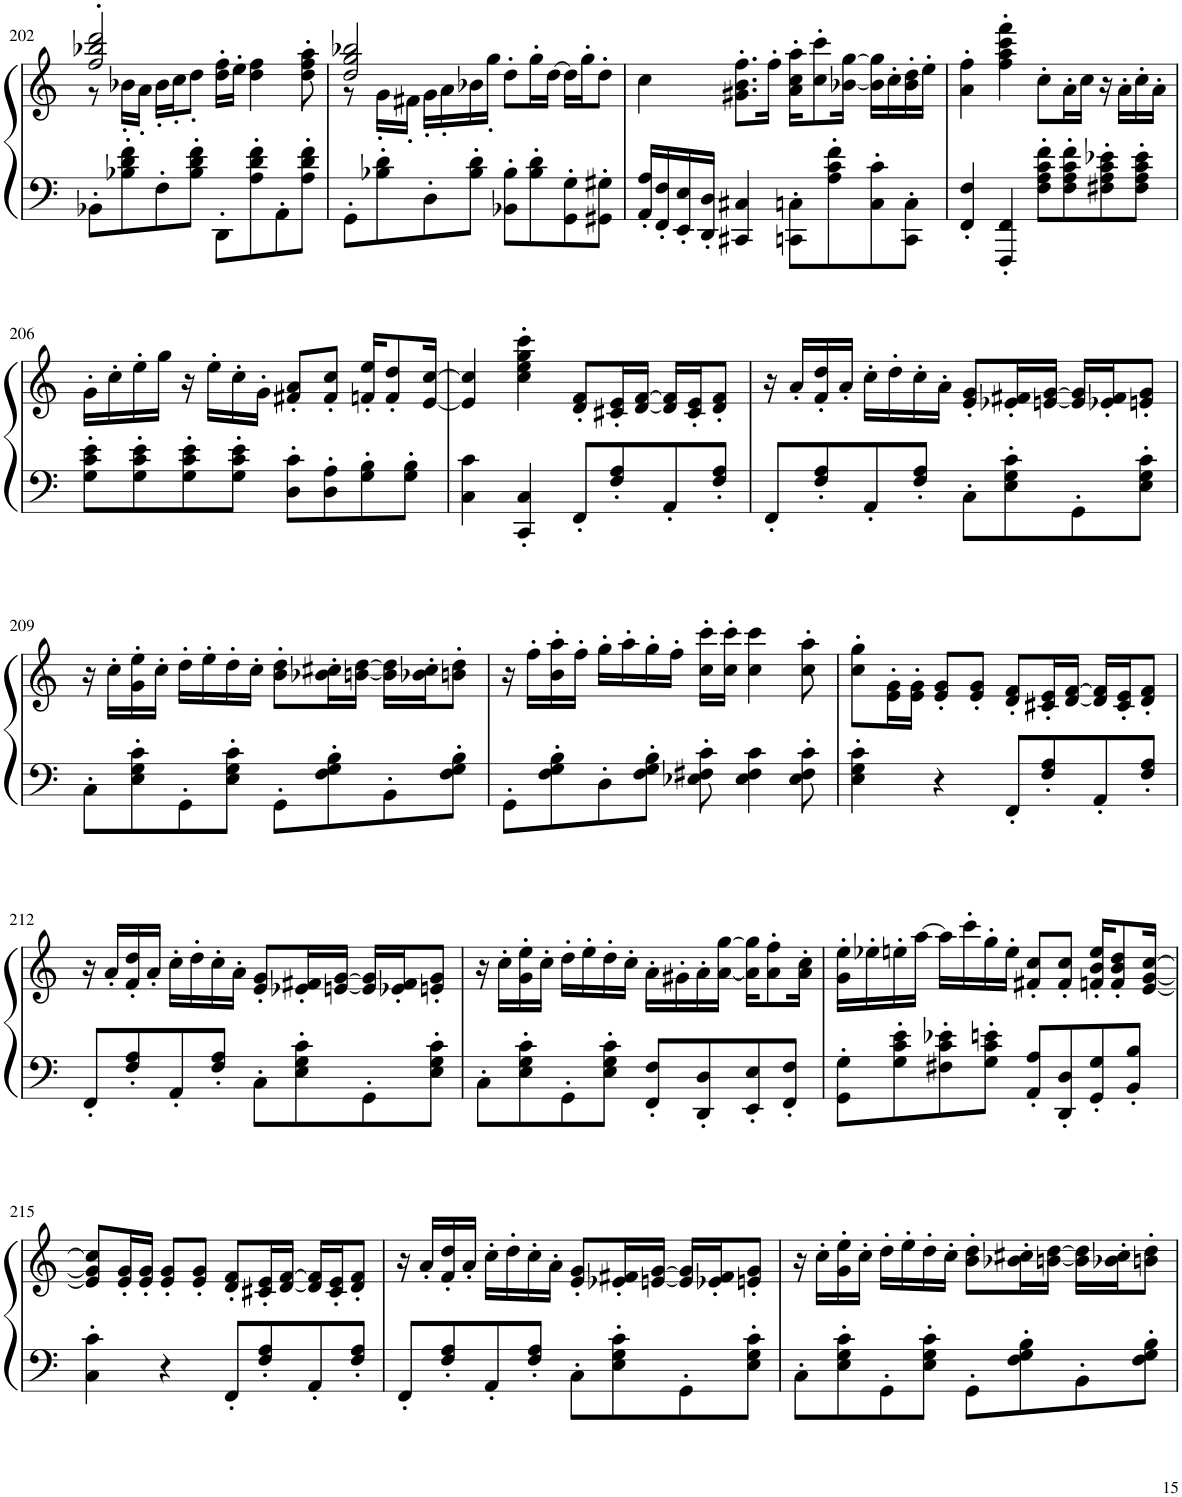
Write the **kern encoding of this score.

**kern	**kern
*part1	*part1
*staff2	*staff1
*I"Piano	*
*I'Pno.	*
!!LO:PB:g=z
*clefF4	*clefG2
*k[]	*k[]
*M4/4	*M4/4
=202	=202
*	*^
8BB-X'\L	2ff/' 2bb-X/' 2ddd/'	8r
8B-X\' 8d\' 8f\'	.	16b-X'\LL
.	.	16a'\JJ
8F'\	.	16b-'\LL
.	.	16cc'\J
8B-\' 8d\' 8f\'J	.	8dd'\J
8DD'\L	16dd\' 16ff\'LL	2ryy
.	16ee'\JJ	.
8A\' 8d\' 8f\'	4dd\ 4ff\	.
8AA'\	.	.
8A\' 8d\' 8f\'J	8dd\' 8ff\' 8aa\'	.
=203	=203	=203
8GG'\L	2dd/ 2gg/ 2bb-X/	8r
8B-X\' 8d\'	.	16g'\LL
.	.	16f#X'\JJ
8D'\	.	16g'\LL
.	.	16a'\
8B-\' 8d\'J	.	16b-X\
.	.	16gg'\JJ
8BB-X\' 8B-\'L	8dd'\L	2ryy
8B-\' 8d\'	16gg'\L	.
.	[16dd\JJ	.
8GG\' 8G\'	16dd\LL]	.
.	16gg'\J	.
8GG#X\' 8G#X\'J	8dd'\J	.
*	*v	*v
=204	=204
16AA/' 16A/'LL	4cc\
16FF/' 16F/'	.
16EE/' 16E/'	.
16DD/' 16D/'JJ	.
4CC#X/ 4C#X/	8.g#X\' 8.b\' 8.ff\'L
.	16ff'\Jk
8CCn\' 8Cn\'L	16a\' 16cc\' 16aa\'KL
.	8cc\' 8ccc\'
8A\' 8c\' 8f\'	.
.	[16b-X\ [16gg\Jk
8C\' 8c\'	16b-\] 16gg\]LL
.	16cc'\
8CC\' 8C\'J	16b-\' 16dd\'
.	16ee'\JJ
=205	=205
4FF/' 4F/'	4a\' 4ff\'
4FFF/' 4FF/'	4ff\' 4aa\' 4ccc\' 4fff\'
8F\' 8A\' 8c\' 8f\'L	8cc'\L
8F\' 8A\' 8c\' 8f\'	16a'\L
.	16cc\JJ
8F#X\' 8A\' 8c\' 8e-X\'	16r
.	16a'\LL
8F#\' 8A\' 8c\' 8e-\'J	16cc'\
.	16a'\JJ
!!LO:LB:g=z
=206	=206
8G\' 8c\' 8e\'L	16g'\LL
.	16cc'\
8G\' 8c\' 8e\'	16ee'\
.	16gg\JJ
8G\' 8c\' 8e\'	16r
.	16ee'\LL
8G\' 8c\' 8e\'J	16cc'\
.	16g'\JJ
8D\' 8c\'L	8f#X/' 8a/'L
8D\' 8A\'	8f#/' 8cc/'J
8G\' 8B\'	16fn/' 16ee/'KL
.	8f/' 8dd/'
8G\' 8B\'J	.
.	[16e/ [16cc/Jk
=207	=207
4C\ 4c\	4e/] 4cc/]
4CC/' 4C/'	4cc\' 4ee\' 4gg\' 4ccc\'
8FF'/L	8d/' 8f/'L
8F/' 8A/'	16c#X/' 16e/'L
.	[16d/ [16f/JJ
8AA'/	16d/] 16f/]LL
.	16c#/' 16e/'J
8F/' 8A/'J	8d/' 8f/'J
=208	=208
8FF'/L	16r
.	16a'/LL
8F/' 8A/'	16f/' 16dd/'
.	16a'/JJ
8AA'/	16cc'\LL
.	16dd'\
8F/' 8A/'J	16cc'\
.	16a'\JJ
8C'\L	8e/' 8g/'L
8E\' 8G\' 8c\'	16e-X/' 16f#X/'L
.	[16en/ [16g/JJ
8GG'\	16e/] 16g/]LL
.	16e-X/' 16f#/'J
8E\' 8G\' 8c\'J	8en/' 8g/'J
!!LO:LB:g=z
=209	=209
8C'\L	16r
.	16cc'\LL
8E\' 8G\' 8c\'	16g\' 16ee\'
.	16cc'\JJ
8GG'\	16dd'\LL
.	16ee'\
8E\' 8G\' 8c\'J	16dd'\
.	16cc'\JJ
8GG'\L	8b\' 8dd\'L
8F\' 8G\' 8B\'	16b-X\' 16cc#X\'L
.	[16bn\ [16dd\JJ
8BB'\	16b\] 16dd\]LL
.	16b-X\' 16cc#\'J
8F\' 8G\' 8B\'J	8bn\' 8dd\'J
=210	=210
8GG'\L	16r
.	16ff'\LL
8F\' 8G\' 8B\'	16b\' 16aa\'
.	16ff'\JJ
8D'\	16gg'\LL
.	16aa'\
8F\' 8G\' 8B\'J	16gg'\
.	16ff'\JJ
8E-X\' 8F#X\' 8c\'	16cc\' 16ccc\'LL
.	16cc\' 16ccc\'JJ
4E-\ 4F#\ 4c\	4cc\ 4ccc\
8E-\' 8F#\' 8c\'	8cc\' 8aa\'
=211	=211
4E\' 4G\' 4c\'	8cc\' 8gg\'L
.	16e\' 16g\'L
.	16e\' 16g\'JJ
4r	8e/' 8g/'L
.	8e/' 8g/'J
8FF'/L	8d/' 8f/'L
8F/' 8A/'	16c#X/' 16e/'L
.	[16d/ [16f/JJ
8AA'/	16d/] 16f/]LL
.	16c#/' 16e/'J
8F/' 8A/'J	8d/' 8f/'J
!!LO:LB:g=z
=212	=212
8FF'/L	16r
.	16a'/LL
8F/' 8A/'	16f/' 16dd/'
.	16a'/JJ
8AA'/	16cc'\LL
.	16dd'\
8F/' 8A/'J	16cc'\
.	16a'\JJ
8C'\L	8e/' 8g/'L
8E\' 8G\' 8c\'	16e-X/' 16f#X/'L
.	[16en/ [16g/JJ
8GG'\	16e/] 16g/]LL
.	16e-X/' 16f#/'J
8E\' 8G\' 8c\'J	8en/' 8g/'J
=213	=213
8C'\L	16r
.	16cc'\LL
8E\' 8G\' 8c\'	16g\' 16ee\'
.	16cc'\JJ
8GG'\	16dd'\LL
.	16ee'\
8E\' 8G\' 8c\'J	16dd'\
.	16cc'\JJ
8FF/' 8F/'L	16a'\LL
.	16g#X'\
8DD/' 8D/'	16a'\
.	[16a\ [16gg\JJ
8EE/' 8E/'	16a\] 16gg\]KL
.	8a\' 8ff\'
8FF/' 8F/'J	.
.	16a\' 16cc\'Jk
=214	=214
8GG\' 8G\'L	16g\' 16ee\'LL
.	16ee-X'\
8G\' 8c\' 8e\'	16een'\
.	[16aa\JJ
8F#X\' 8c\' 8e-X\'	16aa\LL]
.	16ccc'\
8G\' 8c\' 8en\'J	16gg'\
.	16ee'\JJ
8AA/' 8A/'L	8f#X/' 8cc/'L
8DD/' 8D/'	8f#/' 8cc/'J
8GG/' 8G/'	16fn/' 16b/' 16ee/'KL
.	8f/' 8b/' 8dd/'
8BB/' 8B/'J	.
.	[16e/ [16g/ [16cc/Jk
!!LO:LB:g=z
=215	=215
4C\' 4c\'	8e/] 8g/] 8cc/]L
.	16e/' 16g/'L
.	16e/' 16g/'JJ
4r	8e/' 8g/'L
.	8e/' 8g/'J
8FF'/L	8d/' 8f/'L
8F/' 8A/'	16c#X/' 16e/'L
.	[16d/ [16f/JJ
8AA'/	16d/] 16f/]LL
.	16c#/' 16e/'J
8F/' 8A/'J	8d/' 8f/'J
=216	=216
8FF'/L	16r
.	16a'/LL
8F/' 8A/'	16f/' 16dd/'
.	16a'/JJ
8AA'/	16cc'\LL
.	16dd'\
8F/' 8A/'J	16cc'\
.	16a'\JJ
8C'\L	8e/' 8g/'L
8E\' 8G\' 8c\'	16e-X/' 16f#X/'L
.	[16en/ [16g/JJ
8GG'\	16e/] 16g/]LL
.	16e-X/' 16f#/'J
8E\' 8G\' 8c\'J	8en/' 8g/'J
=217	=217
8C'\L	16r
.	16cc'\LL
8E\' 8G\' 8c\'	16g\' 16ee\'
.	16cc'\JJ
8GG'\	16dd'\LL
.	16ee'\
8E\' 8G\' 8c\'J	16dd'\
.	16cc'\JJ
8GG'\L	8b\' 8dd\'L
8F\' 8G\' 8B\'	16b-X\' 16cc#X\'L
.	[16bn\ [16dd\JJ
8BB'\	16b\] 16dd\]LL
.	16b-X\' 16cc#\'J
8F\' 8G\' 8B\'J	8bn\' 8dd\'J
=	=
*-	*-
